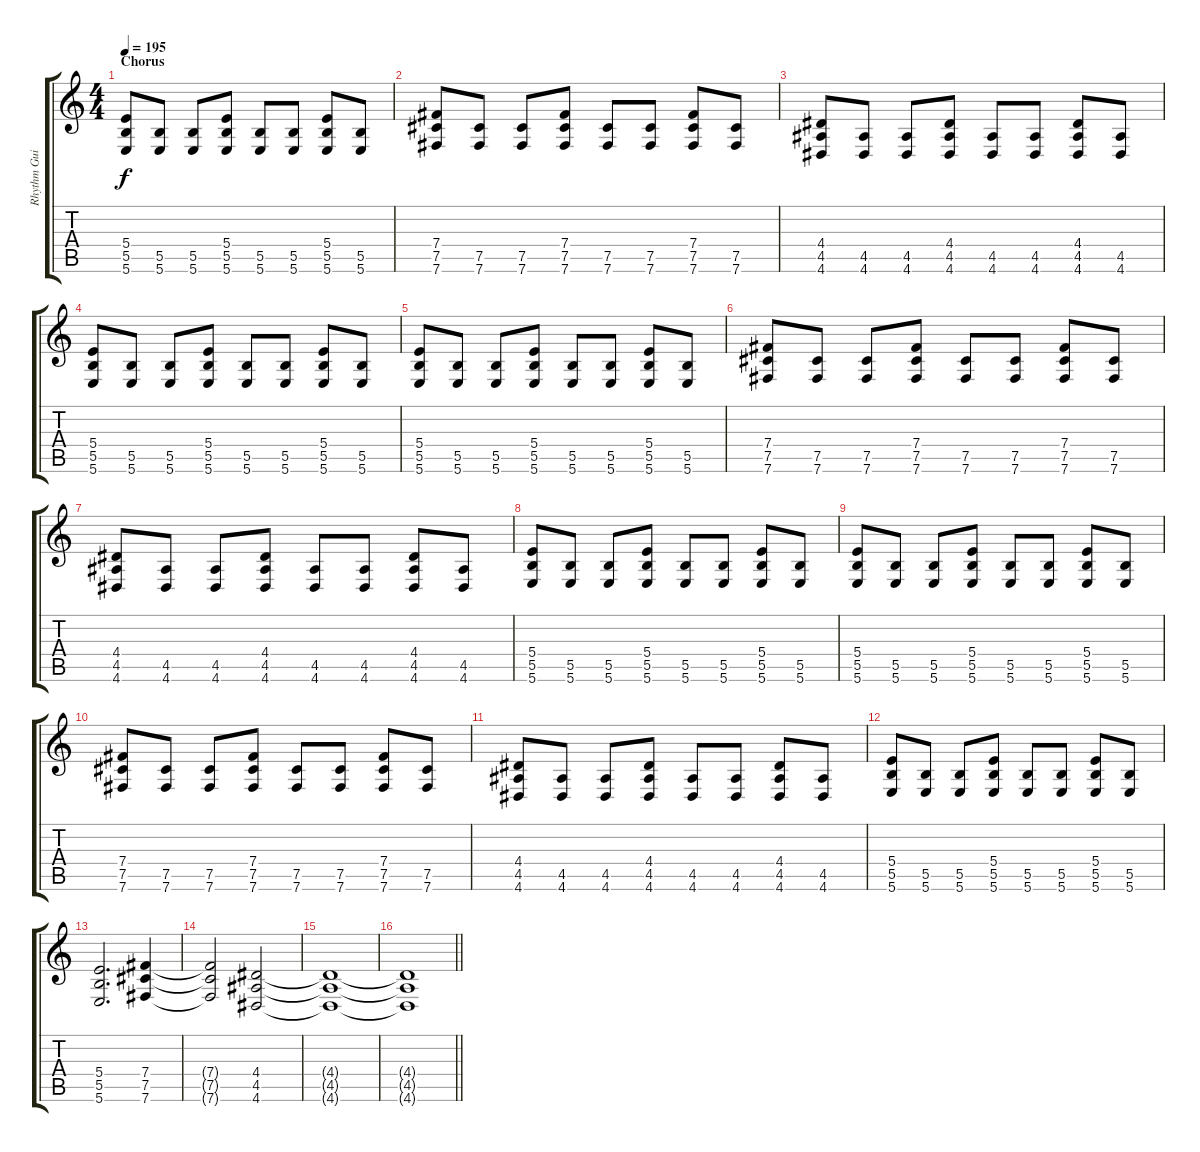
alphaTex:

\track ("Rhythm Guitar" "Rhythm Gui") {instrument distortionguitar}
\staff {score tabs}
\tuning (Db4 Ab3 E3 B2 Gb2 B1) {hide}
\ts (4 4)
\section ("" "Chorus")
\tempo 195
\clef g2
\ks c
(5.4 5.5 5.6).8{dy f} (5.5 5.6).8 (5.5 5.6).8 (5.4 5.5 5.6).8 (5.5 5.6).8 (5.5 5.6).8 (5.4 5.5 5.6).8 (5.5 5.6).8 |
(7.4 7.5 7.6).8 (7.5 7.6).8 (7.5 7.6).8 (7.4 7.5 7.6).8 (7.5 7.6).8 (7.5 7.6).8 (7.4 7.5 7.6).8 (7.5 7.6).8 |
(4.4 4.5 4.6).8 (4.5 4.6).8 (4.5 4.6).8 (4.4 4.5 4.6).8 (4.5 4.6).8 (4.5 4.6).8 (4.4 4.5 4.6).8 (4.5 4.6).8 |
(5.4 5.5 5.6).8 (5.5 5.6).8 (5.5 5.6).8 (5.4 5.5 5.6).8 (5.5 5.6).8 (5.5 5.6).8 (5.4 5.5 5.6).8 (5.5 5.6).8 |
(5.4 5.5 5.6).8 (5.5 5.6).8 (5.5 5.6).8 (5.4 5.5 5.6).8 (5.5 5.6).8 (5.5 5.6).8 (5.4 5.5 5.6).8 (5.5 5.6).8 |
(7.4 7.5 7.6).8 (7.5 7.6).8 (7.5 7.6).8 (7.4 7.5 7.6).8 (7.5 7.6).8 (7.5 7.6).8 (7.4 7.5 7.6).8 (7.5 7.6).8 |
(4.4 4.5 4.6).8 (4.5 4.6).8 (4.5 4.6).8 (4.4 4.5 4.6).8 (4.5 4.6).8 (4.5 4.6).8 (4.4 4.5 4.6).8 (4.5 4.6).8 |
(5.4 5.5 5.6).8 (5.5 5.6).8 (5.5 5.6).8 (5.4 5.5 5.6).8 (5.5 5.6).8 (5.5 5.6).8 (5.4 5.5 5.6).8 (5.5 5.6).8 |
(5.4 5.5 5.6).8 (5.5 5.6).8 (5.5 5.6).8 (5.4 5.5 5.6).8 (5.5 5.6).8 (5.5 5.6).8 (5.4 5.5 5.6).8 (5.5 5.6).8 |
(7.4 7.5 7.6).8 (7.5 7.6).8 (7.5 7.6).8 (7.4 7.5 7.6).8 (7.5 7.6).8 (7.5 7.6).8 (7.4 7.5 7.6).8 (7.5 7.6).8 |
(4.4 4.5 4.6).8 (4.5 4.6).8 (4.5 4.6).8 (4.4 4.5 4.6).8 (4.5 4.6).8 (4.5 4.6).8 (4.4 4.5 4.6).8 (4.5 4.6).8 |
(5.4 5.5 5.6).8 (5.5 5.6).8 (5.5 5.6).8 (5.4 5.5 5.6).8 (5.5 5.6).8 (5.5 5.6).8 (5.4 5.5 5.6).8 (5.5 5.6).8 |
(5.4 5.5 5.6).2{d} (7.4 7.5 7.6).4 |
(7.4{t} 7.5{t} 7.6{t}).2 (4.4 4.5 4.6).2 |
(4.4{t} 4.5{t} 4.6{t}).1 |
\barLineRight lightlight
(4.4{t} 4.5{t} 4.6{t}).1
